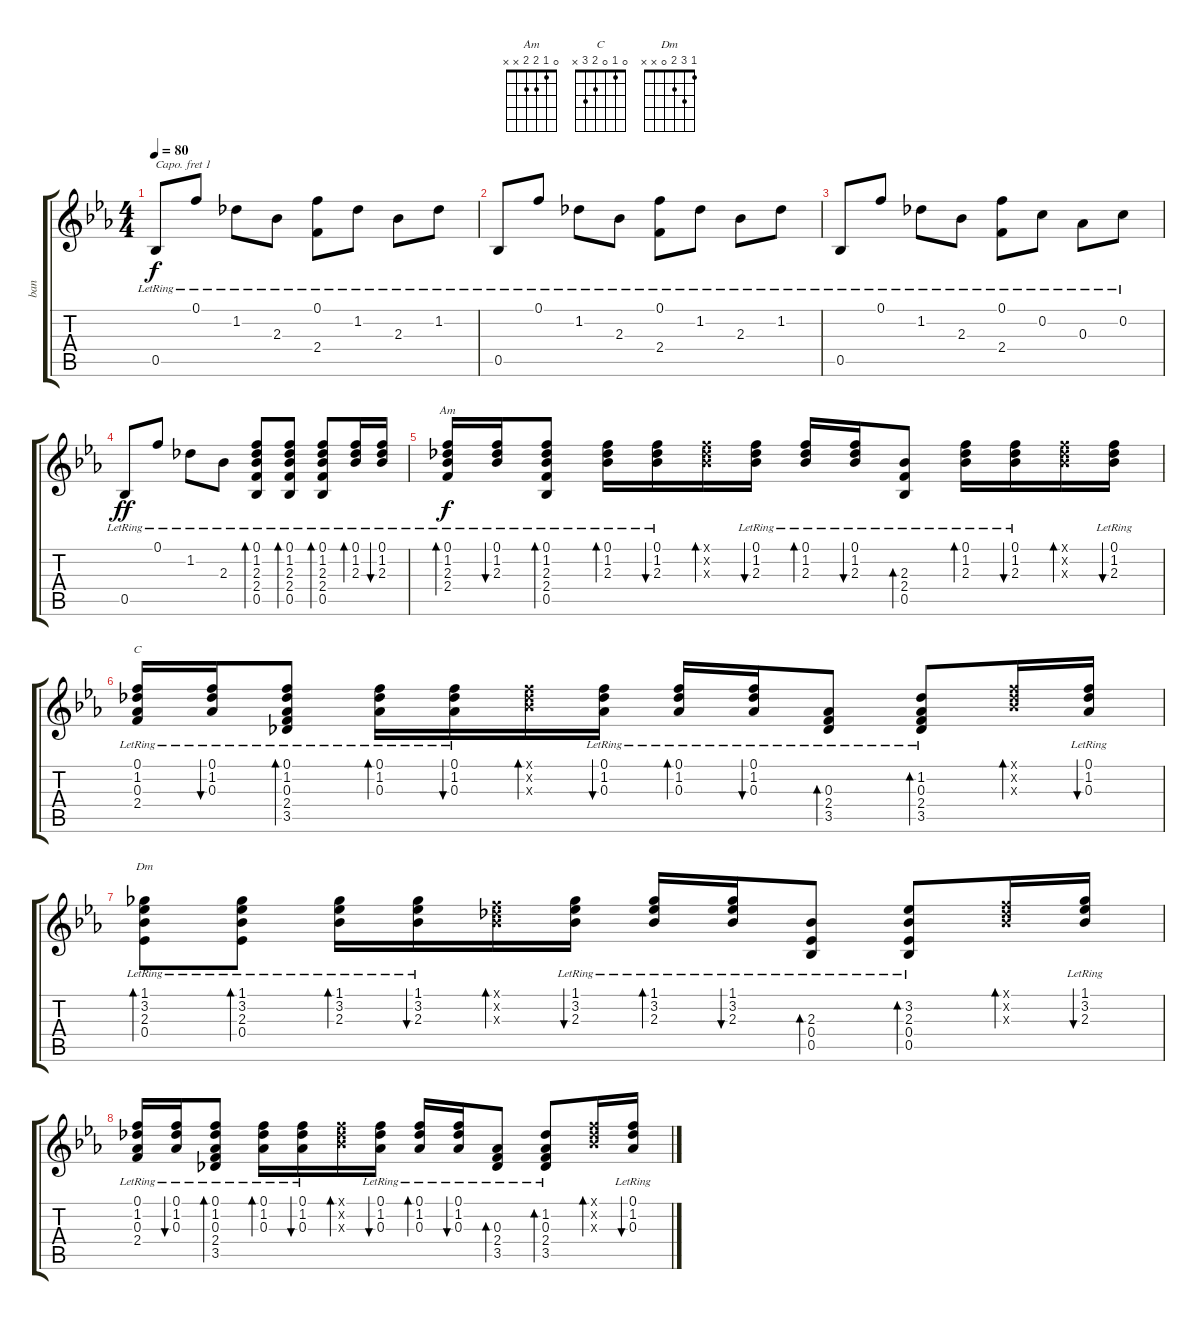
\track ("ban" "ban") {instrument acousticguitarsteel}
\staff {score tabs}
\capo 1
\tuning (E4 B3 G3 D3 A2 E2) {hide}
\chord ("Am" 0 1 2 2 x x)
\chord ("C" 0 1 0 2 3 x)
\chord ("Dm" 1 3 2 0 x x)
\ts (4 4)
\tempo 80
\clef g2
\ks eb
0.5{lr}.8{dy f} 0.1{lr}.8 1.2{lr}.8 2.3{lr}.8 (0.1{lr} 2.4{lr}).8 1.2{lr}.8 2.3{lr}.8 1.2{lr}.8 |
0.5{lr}.8 0.1{lr}.8 1.2{lr}.8 2.3{lr}.8 (0.1{lr} 2.4{lr}).8 1.2{lr}.8 2.3{lr}.8 1.2{lr}.8 |
0.5{lr}.8 0.1{lr}.8 1.2{lr}.8 2.3{lr}.8 (0.1{lr} 2.4{lr}).8 0.2{lr}.8 0.3{lr}.8 0.2{lr}.8 |
0.5{lr}.8{dy ff} 0.1{lr}.8 1.2{lr}.8 2.3{lr}.8 (0.1{lr} 1.2{lr} 2.3{lr} 2.4{lr} 0.5{lr}).8{bd 30} (0.1{lr} 1.2{lr} 2.3{lr} 2.4{lr} 0.5{lr}).8{bd 30} (0.1{lr} 1.2{lr} 2.3{lr} 2.4{lr} 0.5{lr}).8{bd 30} (0.1{lr} 1.2{lr} 2.3{lr}).16{bd 30} (0.1{lr} 1.2{lr} 2.3{lr}).16{bu 30} |
(0.1{lr} 1.2{lr} 2.3{lr} 2.4{lr}).16{bd 30 ch "Am" dy f} (0.1{lr} 1.2{lr} 2.3{lr}).16{bu 30} (0.1{lr} 1.2{lr} 2.3{lr} 2.4{lr} 0.5{lr}).8{bd 30} (0.1{lr} 1.2{lr} 2.3{lr}).16{bd 30} (0.1{lr} 1.2{lr} 2.3{lr}).16{bu 30} (0.1{x} 1.2{x} 2.3{x}).16{bd 30} (0.1{lr} 1.2{lr} 2.3{lr}).16{bu 30} (0.1{lr} 1.2{lr} 2.3{lr}).16{bd 30} (0.1{lr} 1.2{lr} 2.3{lr}).16{bu 30} (2.3{lr} 2.4{lr} 0.5{lr}).8{bd 30} (0.1{lr} 1.2{lr} 2.3{lr}).16{bd 30} (0.1{lr} 1.2{lr} 2.3{lr}).16{bu 30} (0.1{x} 1.2{x} 2.3{x}).16{bd 30} (0.1{lr} 1.2{lr} 2.3{lr}).16{bu 30} |
(0.1{lr} 1.2{lr} 0.3{lr} 2.4{lr}).16{ch "C"} (0.1{lr} 1.2{lr} 0.3{lr}).16{bu 30} (0.1{lr} 1.2{lr} 0.3{lr} 2.4{lr} 3.5{lr}).8{bd 30} (0.1{lr} 1.2{lr} 0.3{lr}).16{bd 30} (0.1{lr} 1.2{lr} 0.3{lr}).16{bu 30} (0.1{x} 1.2{x} 2.3{x}).16{bd 30} (0.1{lr} 1.2{lr} 0.3{lr}).16{bu 30} (0.1{lr} 1.2{lr} 0.3{lr}).16{bd 30} (0.1{lr} 1.2{lr} 0.3{lr}).16{bu 30} (0.3{lr} 2.4{lr} 3.5{lr}).8{bd 30} (1.2{lr} 0.3{lr} 2.4{lr} 3.5{lr}).8{bd 30} (0.1{x} 1.2{x} 2.3{x}).16{bd 30} (0.1{lr} 1.2{lr} 0.3{lr}).16{bu 30} |
(1.1{lr} 3.2{lr} 2.3{lr} 0.4{lr}).8{bd 30 ch "Dm"} (1.1{lr} 3.2{lr} 2.3{lr} 0.4{lr}).8{bd 30} (1.1{lr} 3.2{lr} 2.3{lr}).16{bd 30} (1.1{lr} 3.2{lr} 2.3{lr}).16{bu 30} (0.1{x} 1.2{x} 2.3{x}).16{bd 30} (1.1{lr} 3.2{lr} 2.3{lr}).16{bu 30} (1.1{lr} 3.2{lr} 2.3{lr}).16{bd 30} (1.1{lr} 3.2{lr} 2.3{lr}).16{bu 30} (2.3{lr} 0.4{lr} 0.5{lr}).8{bd 30} (3.2{lr} 2.3{lr} 0.4{lr} 0.5{lr}).8{bd 30} (0.1{x} 1.2{x} 2.3{x}).16{bd 30} (1.1{lr} 3.2{lr} 2.3{lr}).16{bu 30} |
(0.1{lr} 1.2{lr} 0.3{lr} 2.4{lr}).16 (0.1{lr} 1.2{lr} 0.3{lr}).16{bu 30} (0.1{lr} 1.2{lr} 0.3{lr} 2.4{lr} 3.5{lr}).8{bd 30} (0.1{lr} 1.2{lr} 0.3{lr}).16{bd 30} (0.1{lr} 1.2{lr} 0.3{lr}).16{bu 30} (0.1{x} 1.2{x} 2.3{x}).16{bd 30} (0.1{lr} 1.2{lr} 0.3{lr}).16{bu 30} (0.1{lr} 1.2{lr} 0.3{lr}).16{bd 30} (0.1{lr} 1.2{lr} 0.3{lr}).16{bu 30} (0.3{lr} 2.4{lr} 3.5{lr}).8{bd 30} (1.2{lr} 0.3{lr} 2.4{lr} 3.5{lr}).8{bd 30} (0.1{x} 1.2{x} 2.3{x}).16{bd 30} (0.1{lr} 1.2{lr} 0.3{lr}).16{bu 30}
